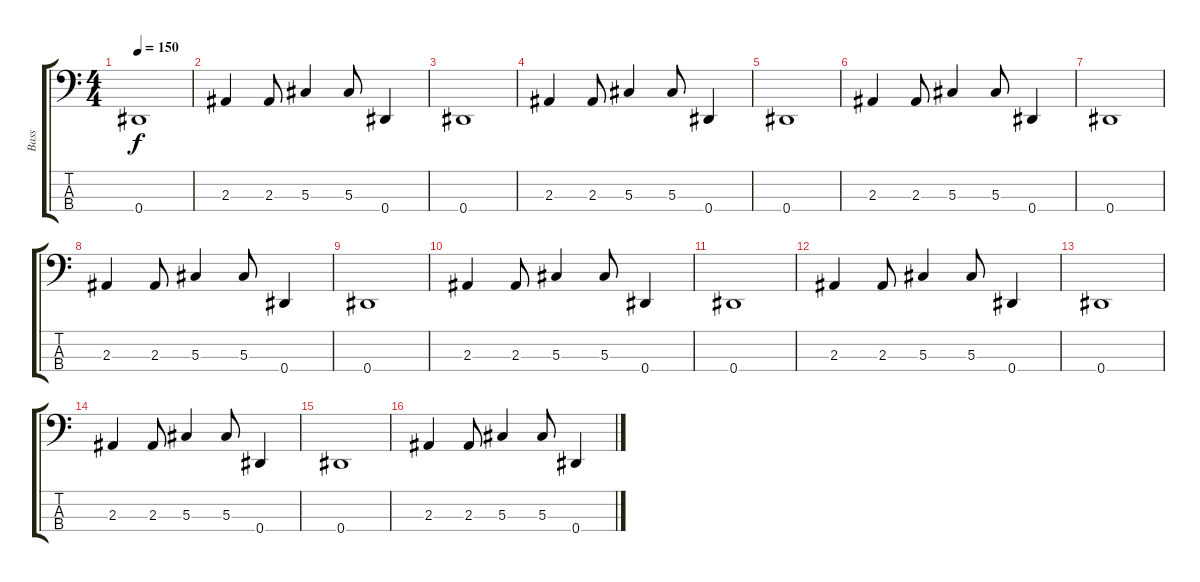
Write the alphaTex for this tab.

\track ("Bass" "Bass") {instrument electricbasspick}
\staff {score tabs}
\tuning (Gb2 Db2 Ab1 Eb1) {hide}
\ts (4 4)
\tempo 150
\clef f4
\ks c
0.4.1{dy f} |
2.3.4 2.3.8 5.3.4 5.3.8 0.4.4 |
0.4.1 |
2.3.4 2.3.8 5.3.4 5.3.8 0.4.4 |
0.4.1 |
2.3.4 2.3.8 5.3.4 5.3.8 0.4.4 |
0.4.1 |
2.3.4 2.3.8 5.3.4 5.3.8 0.4.4 |
0.4.1 |
2.3.4 2.3.8 5.3.4 5.3.8 0.4.4 |
0.4.1 |
2.3.4 2.3.8 5.3.4 5.3.8 0.4.4 |
0.4.1 |
2.3.4 2.3.8 5.3.4 5.3.8 0.4.4 |
0.4.1 |
2.3.4 2.3.8 5.3.4 5.3.8 0.4.4
